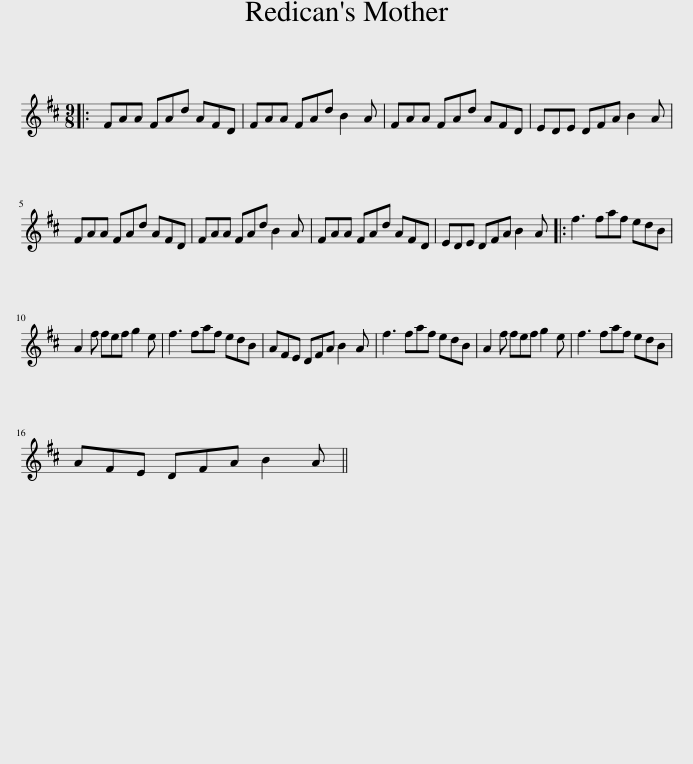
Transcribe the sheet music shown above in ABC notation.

X:1
L:1/8
M:9/8
I:linebreak $
K:D
V:1 treble
V:1
|: FAA FAd AFD | FAA FAd B2 A | FAA FAd AFD | EDE DFA B2 A |$ FAA FAd AFD | %5
 FAA FAd B2 A | FAA FAd AFD | EDE DFA B2 A |: f3 faf edB |$ A2 f fef g2 e | %10
 f3 faf edB | AFE DFA B2 A | f3 faf edB | A2 f fef g2 e | f3 faf edB |$ %15
 AFE DFA B2 A || %16
